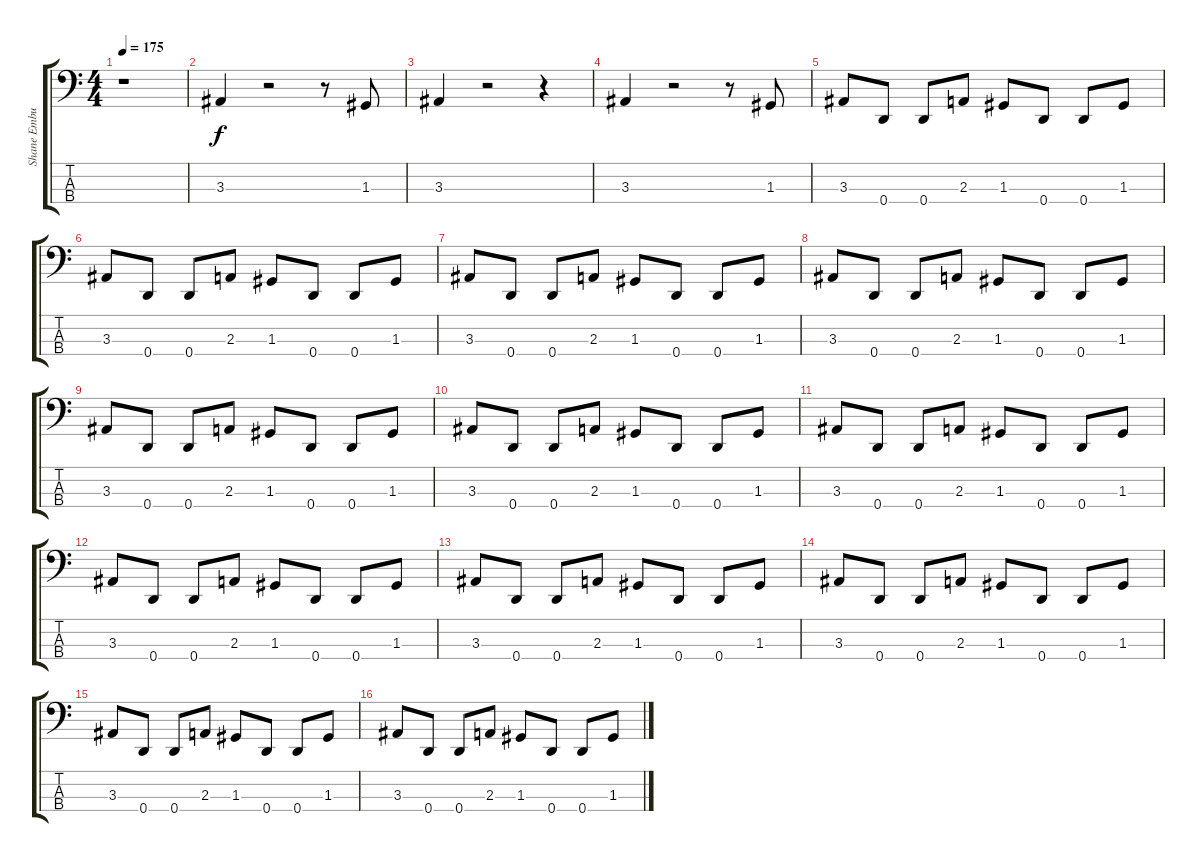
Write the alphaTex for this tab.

\track ("Shane Embury (Bass)" "Shane Embu") {instrument electricbassfinger}
\staff {score tabs}
\tuning (F2 C2 G1 D1) {hide}
\ts (4 4)
\tempo 175
\clef f4
\ks c
r.1{dy f instrument electricbassfinger} |
3.3.4 r.2 r.8 1.3.8 |
3.3.4 r.2 r.4 |
3.3.4 r.2 r.8 1.3.8 |
3.3.8 0.4.8 0.4.8 2.3.8 1.3.8 0.4.8 0.4.8 1.3.8 |
3.3.8 0.4.8 0.4.8 2.3.8 1.3.8 0.4.8 0.4.8 1.3.8 |
3.3.8 0.4.8 0.4.8 2.3.8 1.3.8 0.4.8 0.4.8 1.3.8 |
3.3.8 0.4.8 0.4.8 2.3.8 1.3.8 0.4.8 0.4.8 1.3.8 |
3.3.8 0.4.8 0.4.8 2.3.8 1.3.8 0.4.8 0.4.8 1.3.8 |
3.3.8 0.4.8 0.4.8 2.3.8 1.3.8 0.4.8 0.4.8 1.3.8 |
3.3.8 0.4.8 0.4.8 2.3.8 1.3.8 0.4.8 0.4.8 1.3.8 |
3.3.8 0.4.8 0.4.8 2.3.8 1.3.8 0.4.8 0.4.8 1.3.8 |
3.3.8 0.4.8 0.4.8 2.3.8 1.3.8 0.4.8 0.4.8 1.3.8 |
3.3.8 0.4.8 0.4.8 2.3.8 1.3.8 0.4.8 0.4.8 1.3.8 |
3.3.8 0.4.8 0.4.8 2.3.8 1.3.8 0.4.8 0.4.8 1.3.8 |
3.3.8 0.4.8 0.4.8 2.3.8 1.3.8 0.4.8 0.4.8 1.3.8
